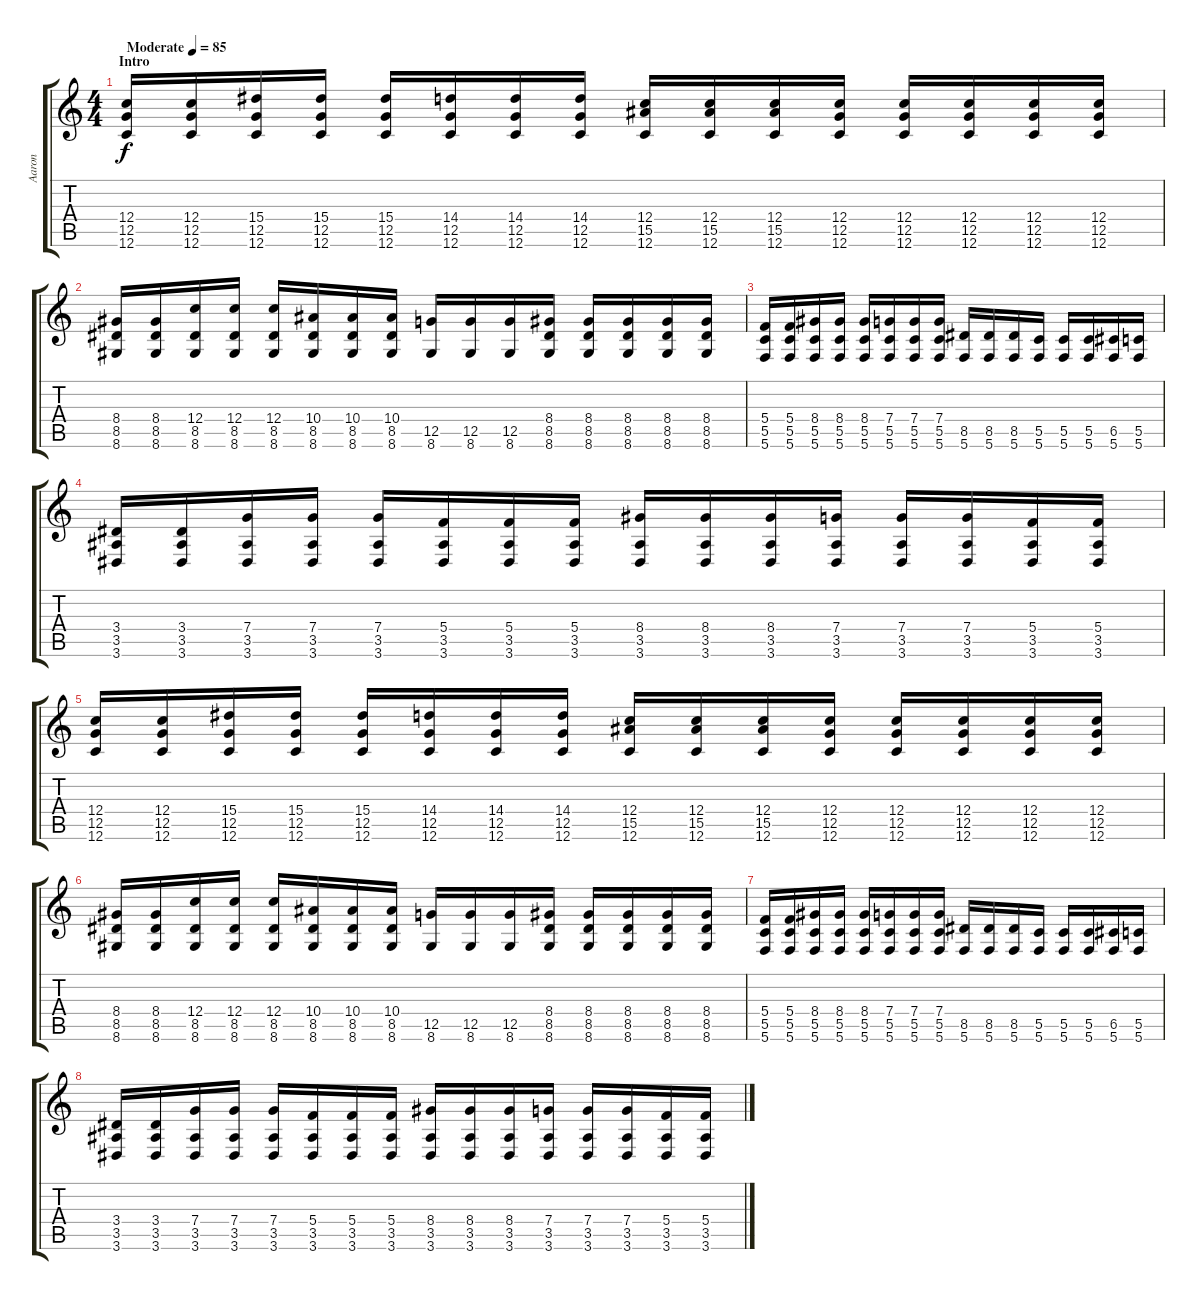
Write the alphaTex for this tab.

\track ("Aaron" "Aaron") {instrument distortionguitar}
\staff {score tabs}
\tuning (D4 A3 F3 C3 G2 C2) {hide}
\ts (4 4)
\section ("" "Intro")
\tempo (85 "Moderate")
\clef g2
\ks c
(12.4 12.5 12.6).16{dy f instrument distortionguitar} (12.4 12.5 12.6).16 (15.4 12.5 12.6).16 (15.4 12.5 12.6).16 (15.4 12.5 12.6).16 (14.4 12.5 12.6).16 (14.4 12.5 12.6).16 (14.4 12.5 12.6).16 (12.4 15.5 12.6).16 (12.4 15.5 12.6).16 (12.4 15.5 12.6).16 (12.4 12.5 12.6).16 (12.4 12.5 12.6).16 (12.4 12.5 12.6).16 (12.4 12.5 12.6).16 (12.4 12.5 12.6).16 |
(8.4 8.5 8.6).16 (8.4 8.5 8.6).16 (12.4 8.5 8.6).16 (12.4 8.5 8.6).16 (12.4 8.5 8.6).16 (10.4 8.5 8.6).16 (10.4 8.5 8.6).16 (10.4 8.5 8.6).16 (12.5 8.6).16 (12.5 8.6).16 (12.5 8.6).16 (8.4 8.5 8.6).16 (8.4 8.5 8.6).16 (8.4 8.5 8.6).16 (8.4 8.5 8.6).16 (8.4 8.5 8.6).16 |
(5.4 5.5 5.6).16 (5.4 5.5 5.6).16 (8.4 5.5 5.6).16 (8.4 5.5 5.6).16 (8.4 5.5 5.6).16 (7.4 5.5 5.6).16 (7.4 5.5 5.6).16 (7.4 5.5 5.6).16 (8.5 5.6).16 (8.5 5.6).16 (8.5 5.6).16 (5.5 5.6).16 (5.5 5.6).16 (5.5 5.6).16 (6.5 5.6).16 (5.5 5.6).16 |
(3.4 3.5 3.6).16 (3.4 3.5 3.6).16 (7.4 3.5 3.6).16 (7.4 3.5 3.6).16 (7.4 3.5 3.6).16 (5.4 3.5 3.6).16 (5.4 3.5 3.6).16 (5.4 3.5 3.6).16 (8.4 3.5 3.6).16 (8.4 3.5 3.6).16 (8.4 3.5 3.6).16 (7.4 3.5 3.6).16 (7.4 3.5 3.6).16 (7.4 3.5 3.6).16 (5.4 3.5 3.6).16 (5.4 3.5 3.6).16 |
(12.4 12.5 12.6).16 (12.4 12.5 12.6).16 (15.4 12.5 12.6).16 (15.4 12.5 12.6).16 (15.4 12.5 12.6).16 (14.4 12.5 12.6).16 (14.4 12.5 12.6).16 (14.4 12.5 12.6).16 (12.4 15.5 12.6).16 (12.4 15.5 12.6).16 (12.4 15.5 12.6).16 (12.4 12.5 12.6).16 (12.4 12.5 12.6).16 (12.4 12.5 12.6).16 (12.4 12.5 12.6).16 (12.4 12.5 12.6).16 |
(8.4 8.5 8.6).16 (8.4 8.5 8.6).16 (12.4 8.5 8.6).16 (12.4 8.5 8.6).16 (12.4 8.5 8.6).16 (10.4 8.5 8.6).16 (10.4 8.5 8.6).16 (10.4 8.5 8.6).16 (12.5 8.6).16 (12.5 8.6).16 (12.5 8.6).16 (8.4 8.5 8.6).16 (8.4 8.5 8.6).16 (8.4 8.5 8.6).16 (8.4 8.5 8.6).16 (8.4 8.5 8.6).16 |
(5.4 5.5 5.6).16 (5.4 5.5 5.6).16 (8.4 5.5 5.6).16 (8.4 5.5 5.6).16 (8.4 5.5 5.6).16 (7.4 5.5 5.6).16 (7.4 5.5 5.6).16 (7.4 5.5 5.6).16 (8.5 5.6).16 (8.5 5.6).16 (8.5 5.6).16 (5.5 5.6).16 (5.5 5.6).16 (5.5 5.6).16 (6.5 5.6).16 (5.5 5.6).16 |
(3.4 3.5 3.6).16 (3.4 3.5 3.6).16 (7.4 3.5 3.6).16 (7.4 3.5 3.6).16 (7.4 3.5 3.6).16 (5.4 3.5 3.6).16 (5.4 3.5 3.6).16 (5.4 3.5 3.6).16 (8.4 3.5 3.6).16 (8.4 3.5 3.6).16 (8.4 3.5 3.6).16 (7.4 3.5 3.6).16 (7.4 3.5 3.6).16 (7.4 3.5 3.6).16 (5.4 3.5 3.6).16 (5.4 3.5 3.6).16
